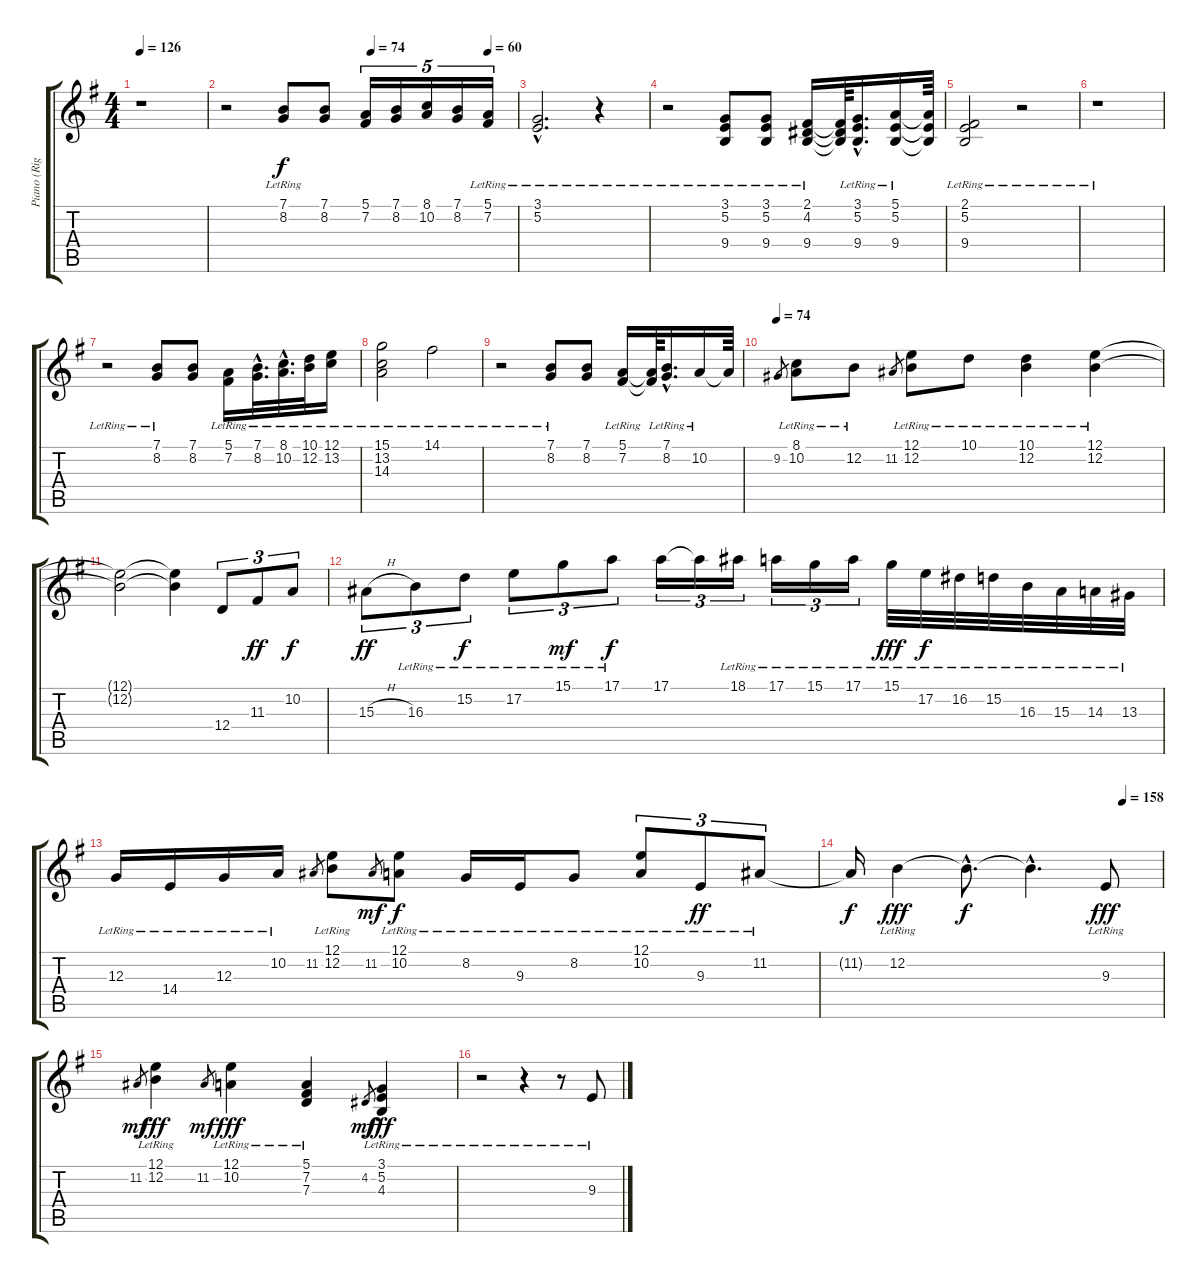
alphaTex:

\track ("Piano (RightHand)" "Piano (Rig") {instrument brightacousticpiano}
\staff {score tabs}
\tuning (E4 B3 G3 D3 A2 E2) {hide}
\ts (4 4)
\tempo 126
\tempo 60
\tempo 126
\clef g2
\ks g
r.1{dy f instrument brightacousticpiano} |
\tempo (74 0.5)
\tempo (60 0.9)
r.2 (7.1{lr} 8.2{lr}).8 (7.1 8.2).8 (5.1 7.2).16{tu (5 4)} (7.1 8.2).16{tu (5 4)} (8.1 10.2).16{tu (5 4)} (7.1 8.2).16{tu (5 4)} (5.1{lr} 7.2{lr}).16{tu (5 4)} |
(3.1{hac lr} 5.2{hac lr}).2{d} r.4 |
r.2 (3.1{lr} 5.2{lr} 9.4{lr}).8 (3.1{lr} 5.2 9.4).8 (2.1{lr} 4.2{lr} 9.4{lr}).16 (2.1{t} 4.2{t} 9.4{t}).64 (3.1{hac lr} 5.2{hac lr} 9.4{hac}).16{d} (5.1{lr} 5.2{lr} 9.4{lr}).16 (5.1{t} 5.2{t} 9.4{t}).64 |
(2.1{lr} 5.2{lr} 9.4).2 r.2 |
r.1 |
r.2 (7.1{lr} 8.2).8 (7.1 8.2).8 (5.1{lr} 7.2).16 (7.1{hac lr} 8.2{hac}).32{d} (8.1{hac lr} 10.2{hac}).32{d} (10.1{lr} 12.2).32 (12.1{lr} 13.2).16 |
(15.1{lr} 13.2{lr} 14.3{lr}).2 14.1{lr}.2 |
r.2 (7.1{lr} 8.2{lr}).8 (7.1 8.2).8 (5.1{lr} 7.2{lr}).16 (5.1{t} 7.2{t}).64 (7.1{hac lr} 8.2{hac lr}).16{d} 10.2{lr}.16 10.2{t}.64 |
\tempo 74
9.2.8{gr} (8.1{lr} 10.2{lr}).8 12.2{lr}.8 11.2.8{gr} (12.1{lr} 12.2{lr}).8 10.1{lr}.8 (10.1{lr} 12.2{lr}).4 (12.1{lr} 12.2{lr}).4 |
(12.1{t} 12.2{t}).2 (12.1{t} 12.2{t}).4 12.4.8{tu (3 2)} 11.3.8{tu (3 2) dy ff} 10.2.8{tu (3 2) dy f} |
15.3{h}.8{tu (3 2) dy ff} 16.3{lr}.8{tu (3 2)} 15.2{lr}.8{tu (3 2) dy f} 17.2{lr}.8{tu (3 2)} 15.1{lr}.8{tu (3 2) dy mf} 17.1{lr}.8{tu (3 2) dy f} 17.1.16{tu (3 2)} 17.1{t}.16{tu (3 2)} 18.1{lr}.16{tu (3 2)} 17.1{lr}.16{tu (3 2)} 15.1{lr}.16{tu (3 2)} 17.1{lr}.16{tu (3 2)} 15.1{lr}.32{dy fff} 17.2{lr}.32{dy f} 16.2{lr}.32 15.2{lr}.32 16.3{lr}.32 15.3{lr}.32 14.3{lr}.32 13.3{lr}.32 |
12.3{lr}.16 14.4{lr}.16 12.3{lr}.16 10.2{lr}.16 11.2.8{gr} (12.1{lr} 12.2{lr}).8 11.2.8{gr dy mf} (12.1{lr} 10.2{lr}).8{dy f} 8.2{lr}.16 9.3{lr}.16 8.2{lr}.8 (12.1{lr} 10.2{lr}).8{tu (3 2)} 9.3{lr}.8{tu (3 2) dy ff} 11.2{lr}.8{tu (3 2)} |
\tempo (158 0.875)
11.2{t}.16{dy f} 12.2{lr}.4{dy fff} 12.2{hac t}.8{d dy f} 12.2{hac t}.4{d} 9.3{lr}.8{dy fff} |
11.2.8{gr dy mf} (12.1{lr} 12.2{lr}).4{dy fff} 11.2.8{gr dy mf} (12.1{lr} 10.2{lr}).4{dy fff} (5.1{lr} 7.2{lr} 7.3{lr}).4 4.2.8{gr dy mf} (3.1{lr} 5.2{lr} 4.3{lr}).4{dy fff} |
r.2 r.4 r.8 9.3{lr}.8
